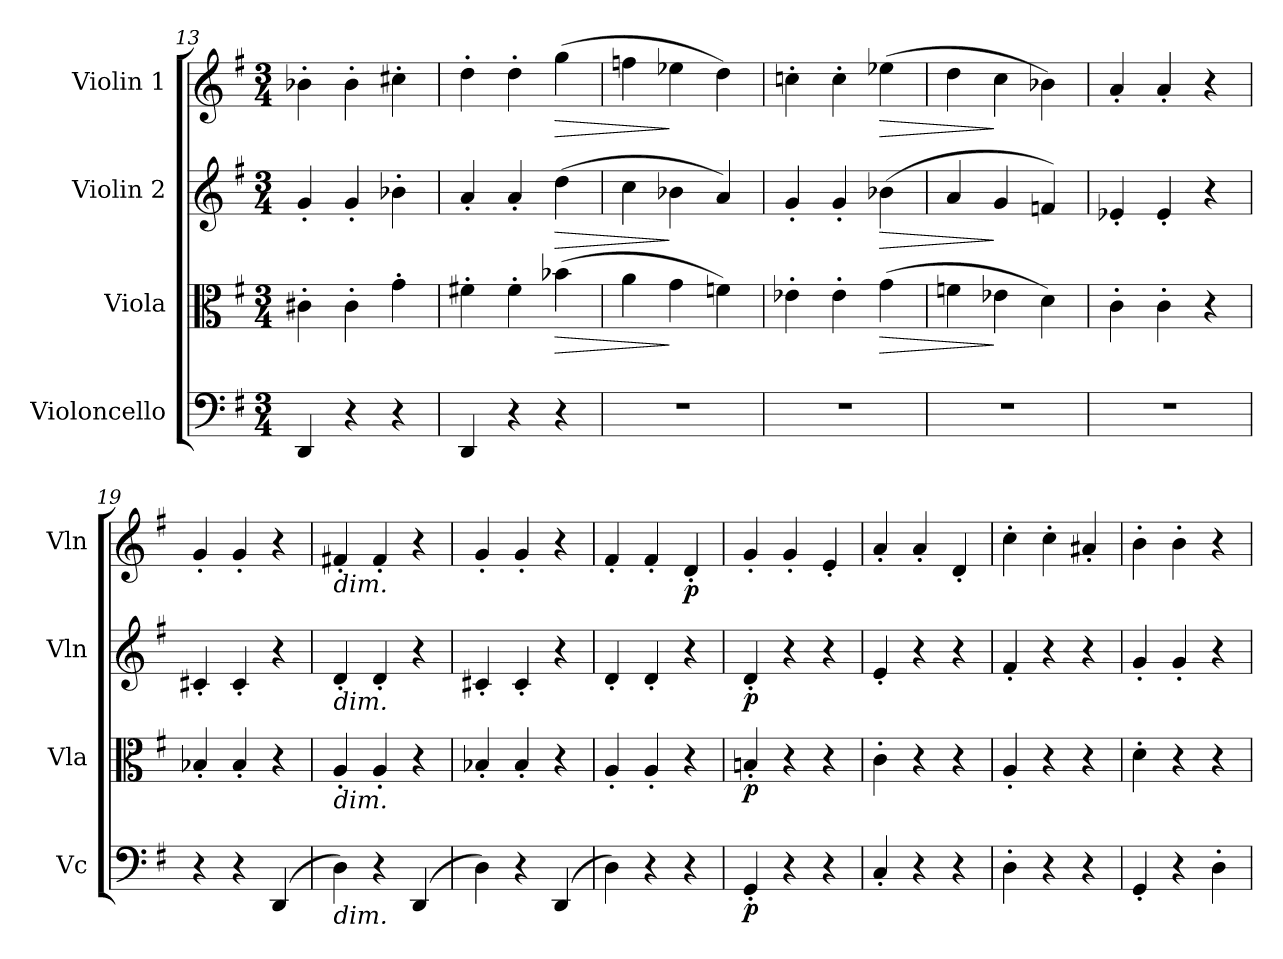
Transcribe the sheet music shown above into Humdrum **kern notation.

**kern	**dynam	**kern	**dynam	**kern	**dynam	**kern	**dynam
*part4	*part4	*part3	*part3	*part2	*part2	*part1	*part1
*staff4	*staff4	*staff3	*staff3	*staff2	*staff2	*staff1	*staff1
*I"Violoncello	*	*I"Viola	*	*I"Violin 2	*	*I"Violin 1	*
*I'Vc	*	*I'Vla	*	*I'Vln	*	*I'Vln	*
*clefF4	*	*clefC3	*	*clefG2	*	*clefG2	*
*k[f#]	*	*k[f#]	*	*k[f#]	*	*k[f#]	*
*M3/4	*	*M3/4	*	*M3/4	*	*M3/4	*
=13	=13	=13	=13	=13	=13	=13	=13
4DD/	.	4c#X'\	.	4g'/	.	4b-X'\	.
4r	.	4c#'\	.	4g'/	.	4b-'\	.
4r	.	4g'\	.	4b-X'\	.	4cc#X'\	.
=14	=14	=14	=14	=14	=14	=14	=14
4DD/	.	4f#X'\	.	4a'/	.	4dd'\	.
4r	.	4f#'\	.	4a'/	.	4dd'\	.
!	!	!	!LO:HP:b	!	!LO:HP:b	!	!LO:HP:b
4r	.	(4b-X\	>	(4dd\	>	(4gg\	>
=15	=15	=15	=15	=15	=15	=15	=15
2.r	.	4a\	.	4cc\	.	4ffn\	.
.	.	4g\	]	4b-X\	]	4ee-X\	]
.	.	4fn\)	.	4a/)	.	4dd\)	.
!!LO:LB:g=z
=16	=16	=16	=16	=16	=16	=16	=16
2.r	.	4e-X'\	.	4g'/	.	4ccn'\	.
.	.	4e-'\	.	4g'/	.	4cc'\	.
!	!	!	!LO:HP:b	!	!LO:HP:b	!	!LO:HP:b
.	.	(4g\	>	(4b-X\	>	(4ee-X\	>
=17	=17	=17	=17	=17	=17	=17	=17
2.r	.	4fn\	.	4a/	.	4dd\	.
.	.	4e-X\	]	4g/	]	4cc\	]
.	.	4d\)	.	4fn/)	.	4b-X\)	.
=18	=18	=18	=18	=18	=18	=18	=18
2.r	.	4c'\	.	4e-X'/	.	4a'/	.
.	.	4c'\	.	4e-'/	.	4a'/	.
.	.	4r	.	4r	.	4r	.
=19	=19	=19	=19	=19	=19	=19	=19
4r	.	4B-X'/	.	4c#X'/	.	4g'/	.
4r	.	4B-'/	.	4c#'/	.	4g'/	.
(>4DD/	.	4r	.	4r	.	4r	.
=20	=20	=20	=20	=20	=20	=20	=20
!	!	!	!	!	!	!LO:TX:b:i:t=dim.	!
!	!	!	!	!LO:TX:b:i:t=dim.	!	!	!
!	!	!LO:TX:b:i:t=dim.	!	!	!	!	!
!LO:TX:b:i:t=dim.	!	!	!	!	!	!	!
4D\)	.	4A'/	.	4d'/	.	4f#X'/	.
4r	.	4A'/	.	4d'/	.	4f#'/	.
(>4DD/	.	4r	.	4r	.	4r	.
=21	=21	=21	=21	=21	=21	=21	=21
4D\)	.	4B-X'/	.	4c#X'/	.	4g'/	.
4r	.	4B-'/	.	4c#'/	.	4g'/	.
(>4DD/	.	4r	.	4r	.	4r	.
=22	=22	=22	=22	=22	=22	=22	=22
4D\)	.	4A'/	.	4d'/	.	4f#'/	.
4r	.	4A'/	.	4d'/	.	4f#'/	.
!	!	!	!	!	!	!	!LO:DY:b
4r	.	4r	.	4r	.	4d'/	p
=23	=23	=23	=23	=23	=23	=23	=23
!	!LO:DY:b	!	!LO:DY:b	!	!LO:DY:b	!	!
4GG'/	p	4Bn'/	p	4d'/	p	4g'/	.
4r	.	4r	.	4r	.	4g'/	.
4r	.	4r	.	4r	.	4e'/	.
!!LO:LB:g=z
=24	=24	=24	=24	=24	=24	=24	=24
4C'/	.	4c'\	.	4e'/	.	4a'/	.
4r	.	4r	.	4r	.	4a'/	.
4r	.	4r	.	4r	.	4d'/	.
=25	=25	=25	=25	=25	=25	=25	=25
4D'\	.	4A'/	.	4f#'/	.	4cc'\	.
4r	.	4r	.	4r	.	4cc'\	.
4r	.	4r	.	4r	.	4a#X'/	.
=26	=26	=26	=26	=26	=26	=26	=26
4GG'/	.	4d'\	.	4g'/	.	4b'\	.
4r	.	4r	.	4g'/	.	4b'\	.
4D'\	.	4r	.	4r	.	4r	.
=	=	=	=	=	=	=	=
*-	*-	*-	*-	*-	*-	*-	*-
